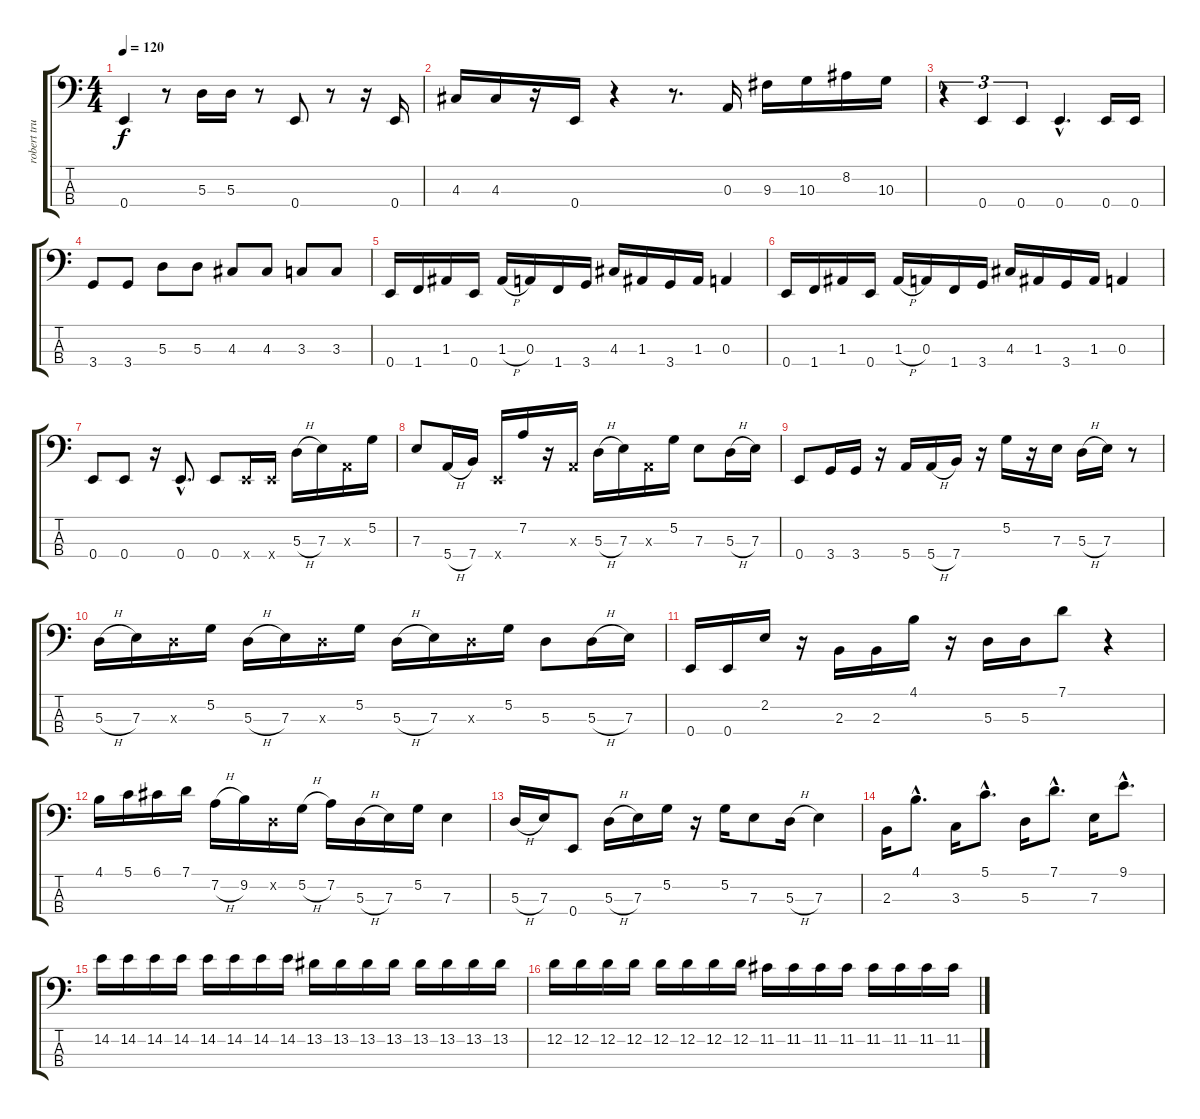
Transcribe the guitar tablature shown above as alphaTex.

\track ("robert trujilo" "robert tru") {instrument slapbass1}
\staff {score tabs}
\tuning (G2 D2 A1 E1) {hide}
\ts (4 4)
\tempo 120
\clef f4
\ks c
0.4.4{dy f} r.8 5.3.16 5.3.16 r.8 0.4.8 r.8 r.16 0.4.16 |
4.3.16 4.3.16 r.16 0.4.16 r.4 r.8{d} 0.3.16 9.3.16 10.3.16 8.2.16 10.3.16 |
r.4{tu (3 2)} 0.4.4{tu (3 2)} 0.4.4{tu (3 2)} 0.4{hac}.4{d} 0.4.16 0.4.16 |
3.4.8 3.4.8 5.3.8 5.3.8 4.3.8 4.3.8 3.3.8 3.3.8 |
0.4.16 1.4.16 1.3.16 0.4.16 1.3{h}.16 0.3.16 1.4.16 3.4.16 4.3.16 1.3.16 3.4.16 1.3.16 0.3.4 |
0.4.16 1.4.16 1.3.16 0.4.16 1.3{h}.16 0.3.16 1.4.16 3.4.16 4.3.16 1.3.16 3.4.16 1.3.16 0.3.4 |
0.4.8{instrument slapbass1} 0.4.8 r.16 0.4{hac}.8{d} 0.4.8 0.4{x}.16 0.4{x}.16 5.3{h}.16 7.3.16 0.3{x}.16 5.2.16 |
7.3.8 5.4{h}.16 7.4.16 0.4{x}.16 7.2.16 r.16 0.3{x}.16 5.3{h}.16 7.3.16 0.3{x}.16 5.2.16 7.3.8 5.3{h}.16 7.3.16 |
0.4.8 3.4.16 3.4.16 r.16 5.4.16 5.4{h}.16 7.4.16 r.16 5.2.16 r.16 7.3.16 5.3{h}.16 7.3.16 r.8 |
5.3{h}.16 7.3.16 5.3{x}.16 5.2.16 5.3{h}.16 7.3.16 5.3{x}.16 5.2.16 5.3{h}.16 7.3.16 5.3{x}.16 5.2.16 5.3.8 5.3{h}.16 7.3.16 |
0.4.16 0.4.16 2.2.16 r.16 2.3.16 2.3.16 4.1.16 r.16 5.3.16 5.3.16 7.1.8 r.4 |
4.1.16 5.1.16 6.1.16 7.1.16 7.2{h}.16 9.2.16 0.2{x}.16 5.2{h}.16 7.2.16 5.3{h}.16 7.3.16 5.2.16 7.3.4 |
5.3{h}.16 7.3.16 0.4.8 5.3{h}.16 7.3.16 5.2.16 r.16 5.2.16 7.3.8 5.3{h}.16 7.3.4 |
2.3.16 4.1{hac}.8{d} 3.3.16 5.1{hac}.8{d} 5.3.16 7.1{hac}.8{d} 7.3.16 9.1{hac}.8{d} |
14.2.16{instrument electricbassfinger} 14.2.16 14.2.16 14.2.16 14.2.16 14.2.16 14.2.16 14.2.16 13.2.16 13.2.16 13.2.16 13.2.16 13.2.16 13.2.16 13.2.16 13.2.16 |
12.2.16 12.2.16 12.2.16 12.2.16 12.2.16 12.2.16 12.2.16 12.2.16 11.2.16 11.2.16 11.2.16 11.2.16 11.2.16 11.2.16 11.2.16 11.2.16
